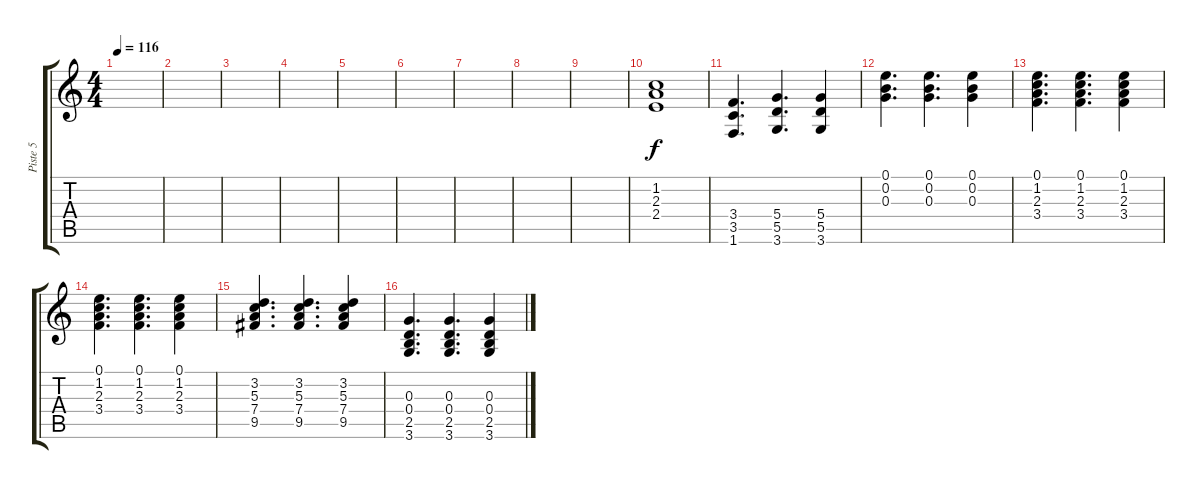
\track ("Piste 5" "Piste 5") {instrument distortionguitar}
\staff {score tabs}
\tuning (E4 B3 G3 D3 A2 E2) {hide}
\ts (4 4)
\tempo 116
\clef g2
\ks c
|
|
|
|
|
|
|
|
|
(1.2 2.3 2.4).1 |
(3.4 3.5 1.6).4{d} (5.4 5.5 3.6).4{d} (5.4 5.5 3.6).4 |
(0.1 0.2 0.3).4{d} (0.1 0.2 0.3).4{d} (0.1 0.2 0.3).4 |
(0.1 1.2 2.3 3.4).4{d} (0.1 1.2 2.3 3.4).4{d} (0.1 1.2 2.3 3.4).4 |
(0.1 1.2 2.3 3.4).4{d} (0.1 1.2 2.3 3.4).4{d} (0.1 1.2 2.3 3.4).4 |
(3.2 5.3 7.4 9.5).4{d} (3.2 5.3 7.4 9.5).4{d} (3.2 5.3 7.4 9.5).4 |
(0.3 0.4 2.5 3.6).4{d} (0.3 0.4 2.5 3.6).4{d} (0.3 0.4 2.5 3.6).4
